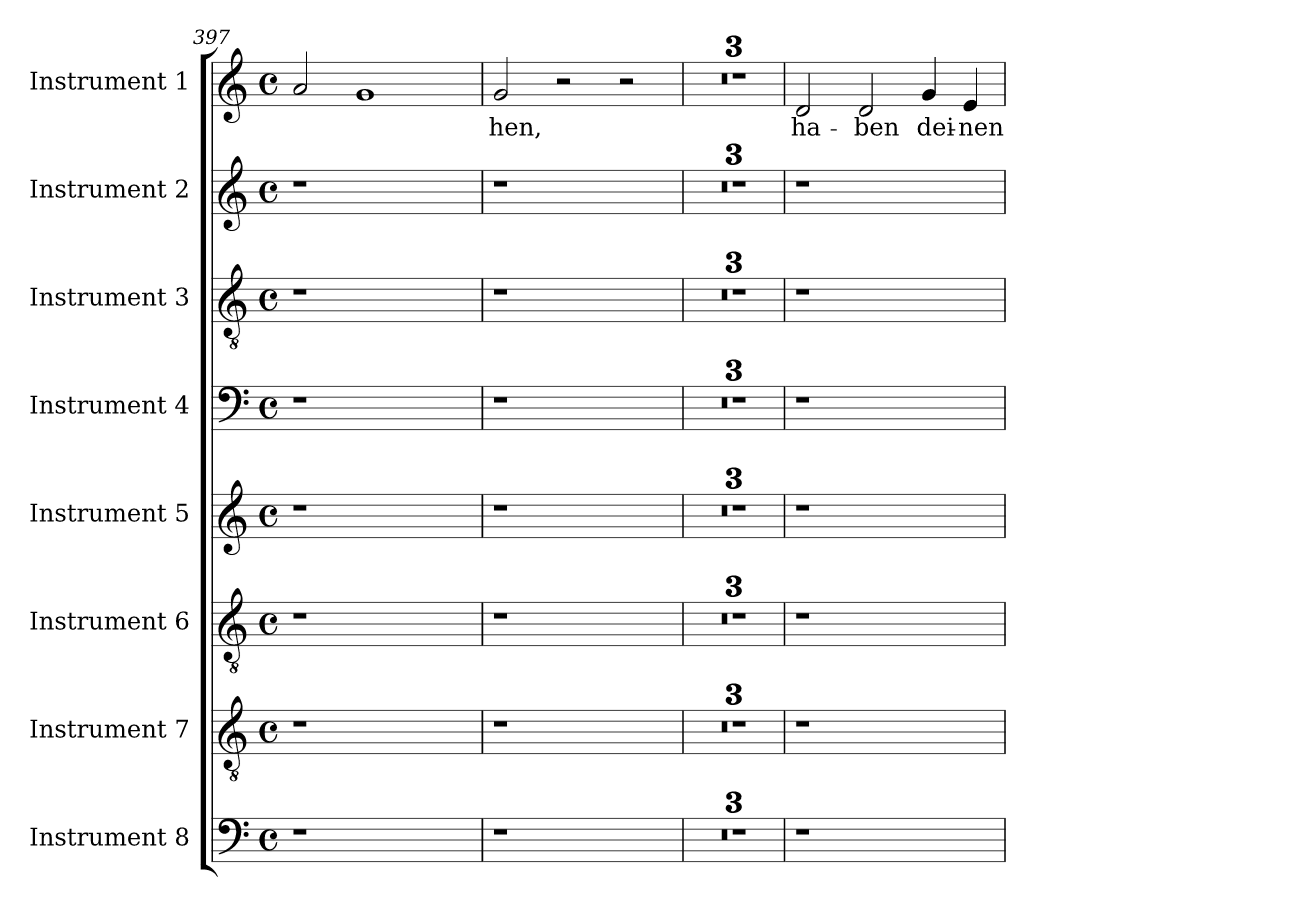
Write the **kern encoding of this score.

**kern	**kern	**kern	**kern	**kern	**kern	**kern	**kern	**text
*part8	*part7	*part6	*part5	*part4	*part3	*part2	*part1	*part1
*staff8	*staff7	*staff6	*staff5	*staff4	*staff3	*staff2	*staff1	*staff1
*I"Instrument 8	*I"Instrument 7	*I"Instrument 6	*I"Instrument 5	*I"Instrument 4	*I"Instrument 3	*I"Instrument 2	*I"Instrument 1	*
*clefF4	*clefGv2	*clefGv2	*clefG2	*clefF4	*clefGv2	*clefG2	*clefG2	*
*M4/4	*M4/4	*M4/4	*M4/4	*M4/4	*M4/4	*M4/4	*M4/4	*
*met(c)	*met(c)	*met(c)	*met(c)	*met(c)	*met(c)	*met(c)	*met(c)	*
=397	=397	=397	=397	=397	=397	=397	=397	=397
1r	1r	1r	1r	1r	1r	1r	2a/	.
.	.	.	.	.	.	.	1g	.
2ryy	2ryy	2ryy	2ryy	2ryy	2ryy	2ryy	.	.
=398	=398	=398	=398	=398	=398	=398	=398	=398
!	!	!	!	!	!	!	!	!LO:LY:b:cj
1r	1r	1r	1r	1r	1r	1r	2g/	-hen,
.	.	.	.	.	.	.	2r	.
2ryy	2ryy	2ryy	2ryy	2ryy	2ryy	2ryy	2r	.
!!LO:LB:g=z
=399	=399	=399	=399	=399	=399	=399	=399	=399
1r	1r	1r	1r	1r	1r	1r	1r	.
=400	=400	=400	=400	=400	=400	=400	=400	=400
1r	1r	1r	1r	1r	1r	1r	1r	.
=401	=401	=401	=401	=401	=401	=401	=401	=401
1r	1r	1r	1r	1r	1r	1r	1r	.
=402	=402	=402	=402	=402	=402	=402	=402	=402
!	!	!	!	!	!	!	!	!LO:LY:b:cj
1r	1r	1r	1r	1r	1r	1r	2d/	ha-
!	!	!	!	!	!	!	!	!LO:LY:b:cj
.	.	.	.	.	.	.	2d/	-ben
!	!	!	!	!	!	!	!	!LO:LY:b
2ryy	2ryy	2ryy	2ryy	2ryy	2ryy	2ryy	4g/	dei-
!	!	!	!	!	!	!	!	!LO:LY:b:rj
.	.	.	.	.	.	.	4e/	-nen
=	=	=	=	=	=	=	=	=
*-	*-	*-	*-	*-	*-	*-	*-	*-
